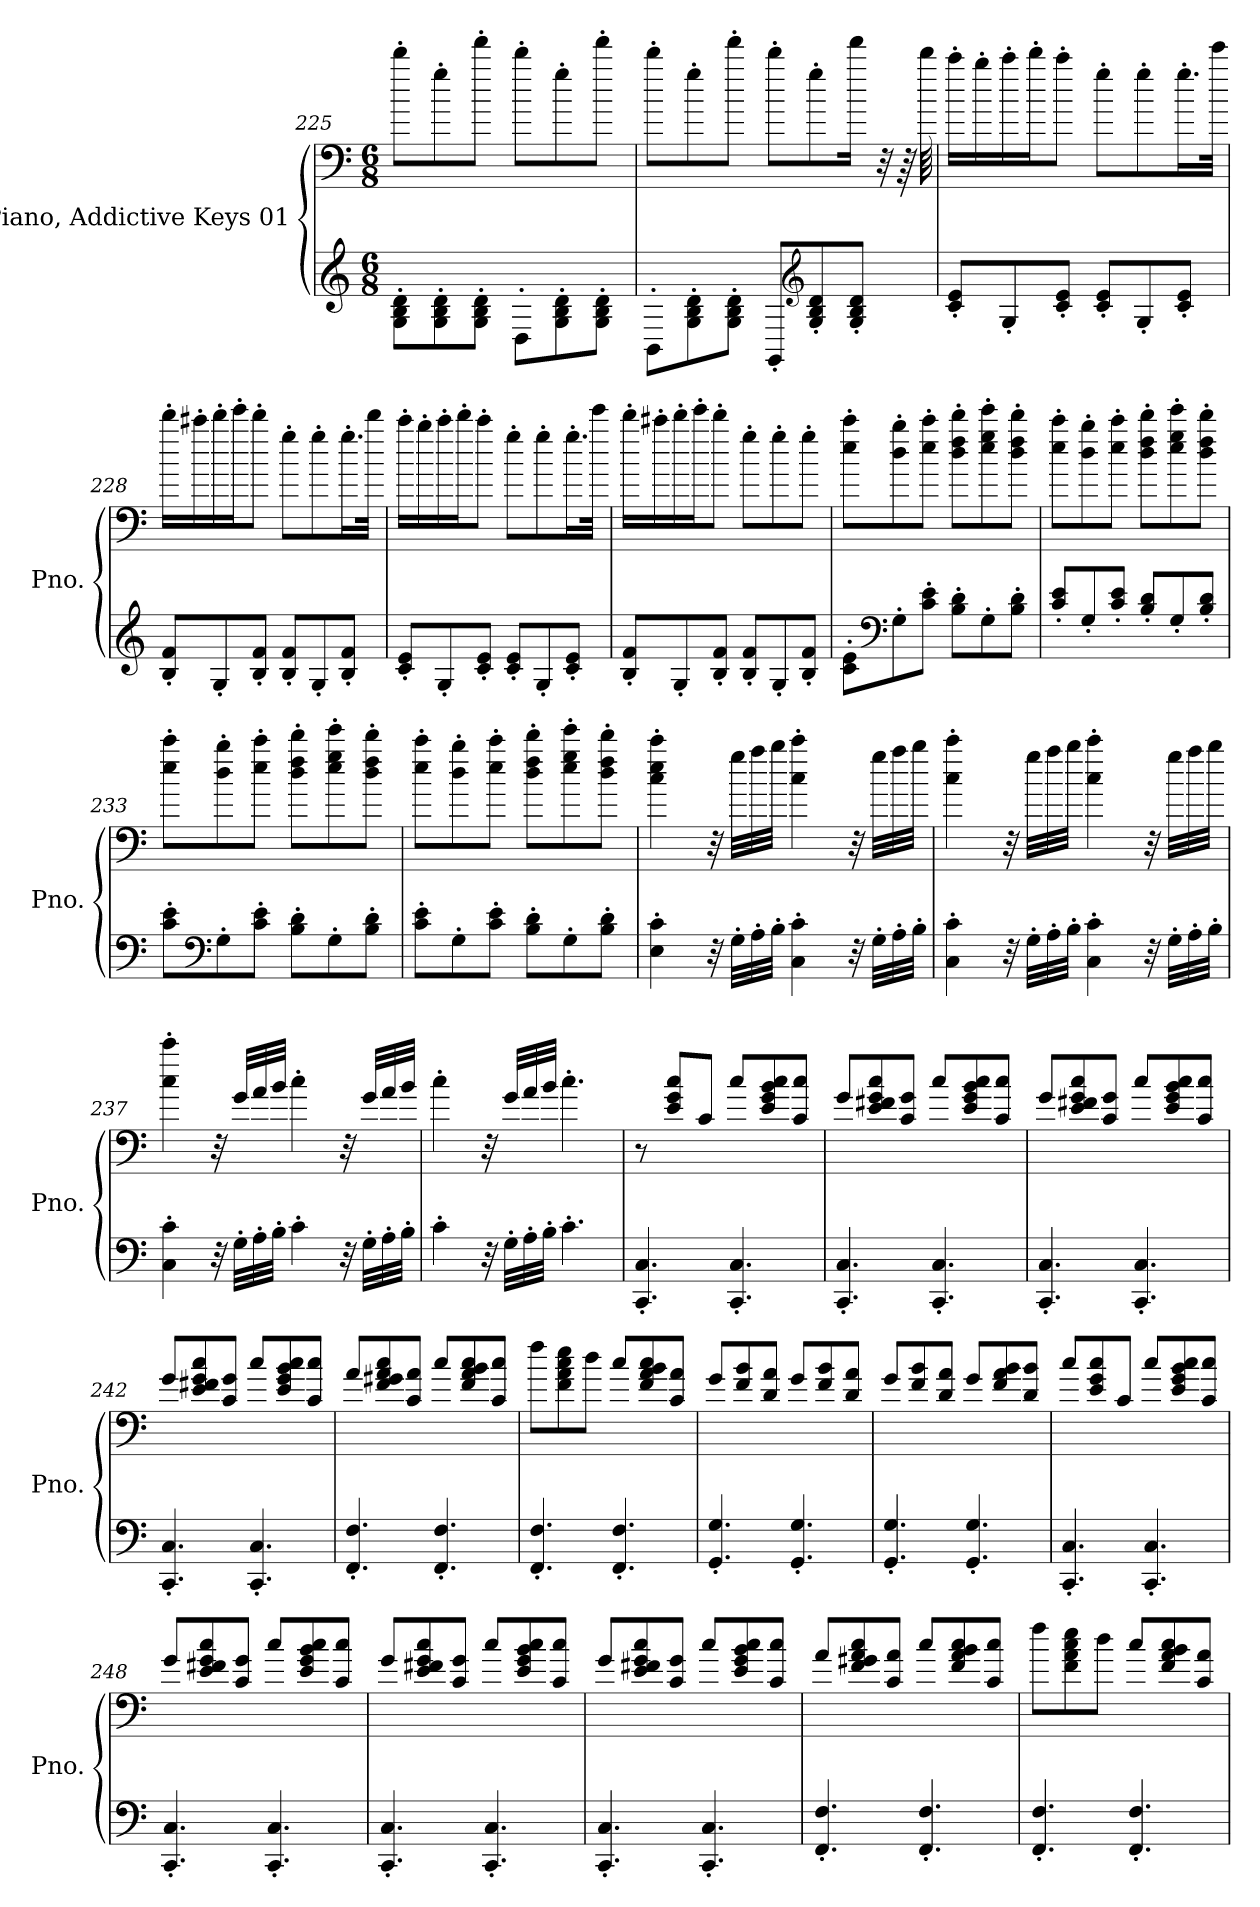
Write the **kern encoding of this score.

**kern	**kern
*part1	*part1
*staff2	*staff1
*I"Piano, Addictive Keys 01	*
*I'Pno.	*
!!LO:LB:g=z
*clefG2	*clefF4
*k[]	*k[]
*M6/8	*M6/8
=225	=225
8G\' 8B\' 8d\'L	8ddd'\L
8G\' 8B\' 8d\'	8gg'\
8G\' 8B\' 8d\'J	8fff'\J
8D'\L	8ddd'\L
8G\' 8B\' 8d\'	8gg'\
8G\' 8B\' 8d\'J	8fff'\J
=226	=226
8BB'\L	8ddd'\L
8G\' 8B\' 8d\'	8gg'\
8G\' 8B\' 8d\'J	8fff'\J
8GG'/L	8ddd'\L
*clefG2	*
8G/' 8B/' 8d/'	8gg'\
8G/' 8B/' 8d/'J	16fff\Jk
.	32r
.	64r
.	64ddd\
=227	=227
8c/' 8e/'L	16ccc'\LL
.	16bb'\
8G'/	16ccc'\
.	16ddd'\J
8c/' 8e/'J	8ccc'\J
8c/' 8e/'L	8gg'\L
8G'/	8gg'\
8c/' 8e/'J	16.gg'\L
.	32eee\JJk
=228	=228
8B/' 8f/'L	16ddd'\LL
.	16ccc#X'\
8G'/	16ddd'\
.	16eee'\J
8B/' 8f/'J	8ddd'\J
8B/' 8f/'L	8gg'\L
8G'/	8gg'\
8B/' 8f/'J	16.gg'\L
.	32ddd\JJk
!!LO:LB:g=z
=229	=229
8c/' 8e/'L	16ccc'\LL
.	16bb'\
8G'/	16ccc'\
.	16ddd'\J
8c/' 8e/'J	8ccc'\J
8c/' 8e/'L	8gg'\L
8G'/	8gg'\
8c/' 8e/'J	16.gg'\L
.	32eee\JJk
=230	=230
8B/' 8f/'L	16ddd'\LL
.	16ccc#X'\
8G'/	16ddd'\
.	16eee'\J
8B/' 8f/'J	8ddd'\J
8B/' 8f/'L	8gg'\L
8G'/	8gg'\
8B/' 8f/'J	8gg'\J
=231	=231
8c\' 8e\'L	8ee\' 8ccc\'L
*clefF4	*
8G'\	8dd\' 8bb\'
8c\' 8e\'J	8ee\' 8ccc\'J
8B\' 8d\'L	8dd\' 8ff\' 8ddd\'L
8G'\	8ee\' 8gg\' 8eee\'
8B\' 8d\'J	8dd\' 8ff\' 8ddd\'J
=232	=232
8c/' 8e/'L	8ee\' 8ccc\'L
8G'/	8dd\' 8bb\'
8c/' 8e/'J	8ee\' 8ccc\'J
8B/' 8d/'L	8dd\' 8ff\' 8ddd\'L
8G'/	8ee\' 8gg\' 8eee\'
8B/' 8d/'J	8dd\' 8ff\' 8ddd\'J
=233	=233
8c\' 8e\'L	8ee\' 8ccc\'L
*clefF4	*
8G'\	8dd\' 8bb\'
8c\' 8e\'J	8ee\' 8ccc\'J
8B\' 8d\'L	8dd\' 8ff\' 8ddd\'L
8G'\	8ee\' 8gg\' 8eee\'
8B\' 8d\'J	8dd\' 8ff\' 8ddd\'J
!!LO:LB:g=z
=234	=234
8c\' 8e\'L	8ee\' 8ccc\'L
8G'\	8dd\' 8bb\'
8c\' 8e\'J	8ee\' 8ccc\'J
8B\' 8d\'L	8dd\' 8ff\' 8ddd\'L
8G'\	8ee\' 8gg\' 8eee\'
8B\' 8d\'J	8dd\' 8ff\' 8ddd\'J
=235	=235
4E\' 4c\'	4cc\' 4ee\' 4ccc\'
32r	32r
32G'\LLL	32gg\LLL
32A'\	32aa\
32B'\JJJ	32bb\JJJ
4C\' 4c\'	4cc\' 4ccc\'
32r	32r
32G'\LLL	32gg\LLL
32A'\	32aa\
32B'\JJJ	32bb\JJJ
=236	=236
4C\' 4c\'	4cc\' 4ccc\'
32r	32r
32G'\LLL	32gg\LLL
32A'\	32aa\
32B'\JJJ	32bb\JJJ
4C\' 4c\'	4cc\' 4ccc\'
32r	32r
32G'\LLL	32gg\LLL
32A'\	32aa\
32B'\JJJ	32bb\JJJ
=237	=237
4C\' 4c\'	4cc\' 4ccc\'
32r	32r
32G'\LLL	32g/LLL
32A'\	32a/
32B'\JJJ	32b/JJJ
4c'\	4cc'\
32r	32r
32G'\LLL	32g/LLL
32A'\	32a/
32B'\JJJ	32b/JJJ
!!LO:LB:g=z
=238	=238
4c'\	4cc'\
32r	32r
32G'\LLL	32g/LLL
32A'\	32a/
32B'\JJJ	32b/JJJ
4.c'\	4.cc'\
=239	=239
*	*MM240
4.CC/' 4.C/'	8r
.	8e/ 8g/ 8cc/L
.	8c/J
4.CC/' 4.C/'	8cc/L
.	8e/ 8g/ 8b/ 8cc/
.	8c/ 8cc/J
=240	=240
4.CC/' 4.C/'	8g/L
.	8e/ 8f#X/ 8g/ 8cc/
.	8c/ 8g/J
4.CC/' 4.C/'	8cc/L
.	8e/ 8g/ 8b/ 8cc/
.	8c/ 8cc/J
=241	=241
4.CC/' 4.C/'	8g/L
.	8e/ 8f#X/ 8g/ 8cc/
.	8c/ 8g/J
4.CC/' 4.C/'	8cc/L
.	8e/ 8g/ 8b/ 8cc/
.	8c/ 8cc/J
=242	=242
4.CC/' 4.C/'	8g/L
.	8e/ 8f#X/ 8g/ 8cc/
.	8c/ 8g/J
4.CC/' 4.C/'	8cc/L
.	8e/ 8g/ 8b/ 8cc/
.	8c/ 8cc/J
=243	=243
4.FF/' 4.F/'	8a/L
.	8f/ 8g#X/ 8a/ 8cc/
.	8c/ 8a/J
4.FF/' 4.F/'	8cc/L
.	8f/ 8a/ 8b/ 8cc/
.	8c/ 8cc/J
!!LO:PB:g=z
=244	=244
4.FF/' 4.F/'	8ff\L
.	8f\ 8a\ 8cc\ 8ee\
.	8dd\J
4.FF/' 4.F/'	8cc/L
.	8f/ 8a/ 8b/ 8cc/
.	8c/ 8a/J
=245	=245
4.GG/' 4.G/'	8g/L
.	8f/ 8b/
.	8d/ 8a/J
4.GG/' 4.G/'	8g/L
.	8f/ 8b/
.	8d/ 8a/J
=246	=246
4.GG/' 4.G/'	8g/L
.	8f/ 8b/
.	8d/ 8a/J
4.GG/' 4.G/'	8g/L
.	8f/ 8a/ 8b/
.	8d/ 8b/J
=247	=247
4.CC/' 4.C/'	8cc/L
.	8e/ 8g/ 8cc/
.	8c/J
4.CC/' 4.C/'	8cc/L
.	8e/ 8g/ 8b/ 8cc/
.	8c/ 8cc/J
=248	=248
4.CC/' 4.C/'	8g/L
.	8e/ 8f#X/ 8g/ 8cc/
.	8c/ 8g/J
4.CC/' 4.C/'	8cc/L
.	8e/ 8g/ 8b/ 8cc/
.	8c/ 8cc/J
=249	=249
4.CC/' 4.C/'	8g/L
.	8e/ 8f#X/ 8g/ 8cc/
.	8c/ 8g/J
4.CC/' 4.C/'	8cc/L
.	8e/ 8g/ 8b/ 8cc/
.	8c/ 8cc/J
!!LO:LB:g=z
=250	=250
4.CC/' 4.C/'	8g/L
.	8e/ 8f#X/ 8g/ 8cc/
.	8c/ 8g/J
4.CC/' 4.C/'	8cc/L
.	8e/ 8g/ 8b/ 8cc/
.	8c/ 8cc/J
=251	=251
4.FF/' 4.F/'	8a/L
.	8f/ 8g#X/ 8a/ 8cc/
.	8c/ 8a/J
4.FF/' 4.F/'	8cc/L
.	8f/ 8a/ 8b/ 8cc/
.	8c/ 8cc/J
=252	=252
4.FF/' 4.F/'	8ff\L
.	8f\ 8a\ 8cc\ 8ee\
.	8dd\J
4.FF/' 4.F/'	8cc/L
.	8f/ 8a/ 8b/ 8cc/
.	8c/ 8a/J
=	=
*-	*-
